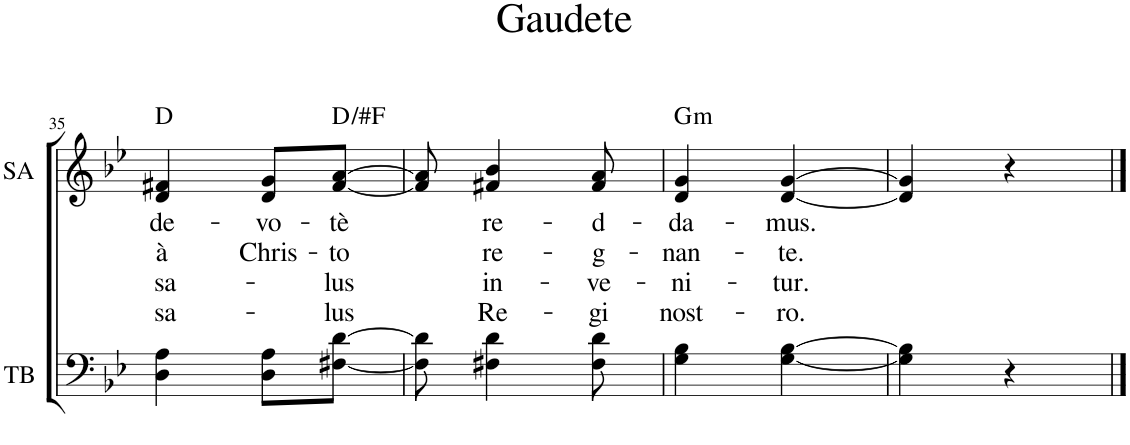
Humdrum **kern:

**kern	**kern	**text	**text	**text	**text	**harte
*part2	*part1	*part1	*part1	*part1	*part1	*part1
*staff2	*staff1	*staff1	*staff1	*staff1	*staff1	*
*I"Tenor &amp; Bass	*I"Soprano &amp; Alto	*	*	*	*	*
*I'TB	*I'SA	*	*	*	*	*
!!LO:PB:g=z
*clefF4	*clefG2	*	*	*	*	*
*k[b-e-]	*k[b-e-]	*	*	*	*	*
*M2/4	*M2/4	*	*	*	*	*
=35	=35	=35	=35	=35	=35	=35
!	!	!LO:LY:b	!LO:LY:b	!LO:LY:b	!LO:LY:b	!
4D\ 4A\	4d/ 4f#X/	de-	à	sa-	sa-	D:maj
!	!	!LO:LY:b	!LO:LY:b	!	!	!
8D\ 8A\L	8d/ 8g/L	-vo-	Chris-	.	.	.
!	!	!LO:LY:b	!LO:LY:b	!LO:LY:b	!LO:LY:b	!
[8F#X\ [8d\J	[8f#/ [8a/J	-tè	-to	-lus	-lus	D:maj
=36	=36	=36	=36	=36	=36	=36
8F#\] 8d\]	8f#/] 8a/]	.	.	.	.	.
!	!	!LO:LY:b	!LO:LY:b	!LO:LY:b	!LO:LY:b	!
4F#X\ 4d\	4f#X/ 4b-/	re-	re-	in-	Re-	.
!	!	!LO:LY:b	!LO:LY:b	!LO:LY:b	!LO:LY:b	!
8F#\ 8d\	8f#/ 8a/	-d-	-g-	-ve-	-gi	.
=37	=37	=37	=37	=37	=37	=37
!	!	!LO:LY:b	!LO:LY:b	!LO:LY:b	!LO:LY:b	!LO:H:kt=m
4G\ 4B-\	4d/ 4g/	-da-	-nan-	-ni-	nost-	G:min
!	!	!LO:LY:b	!LO:LY:b	!LO:LY:b	!LO:LY:b	!
[4G\ [4B-\	[4d/ [4g/	-mus.	-te.	-tur.	-ro.	.
=38	=38	=38	=38	=38	=38	=38
4G\] 4B-\]	4d/] 4g/]	.	.	.	.	.
4r	4r	.	.	.	.	.
==	==	==	==	==	==	==
*-	*-	*-	*-	*-	*-	*-
